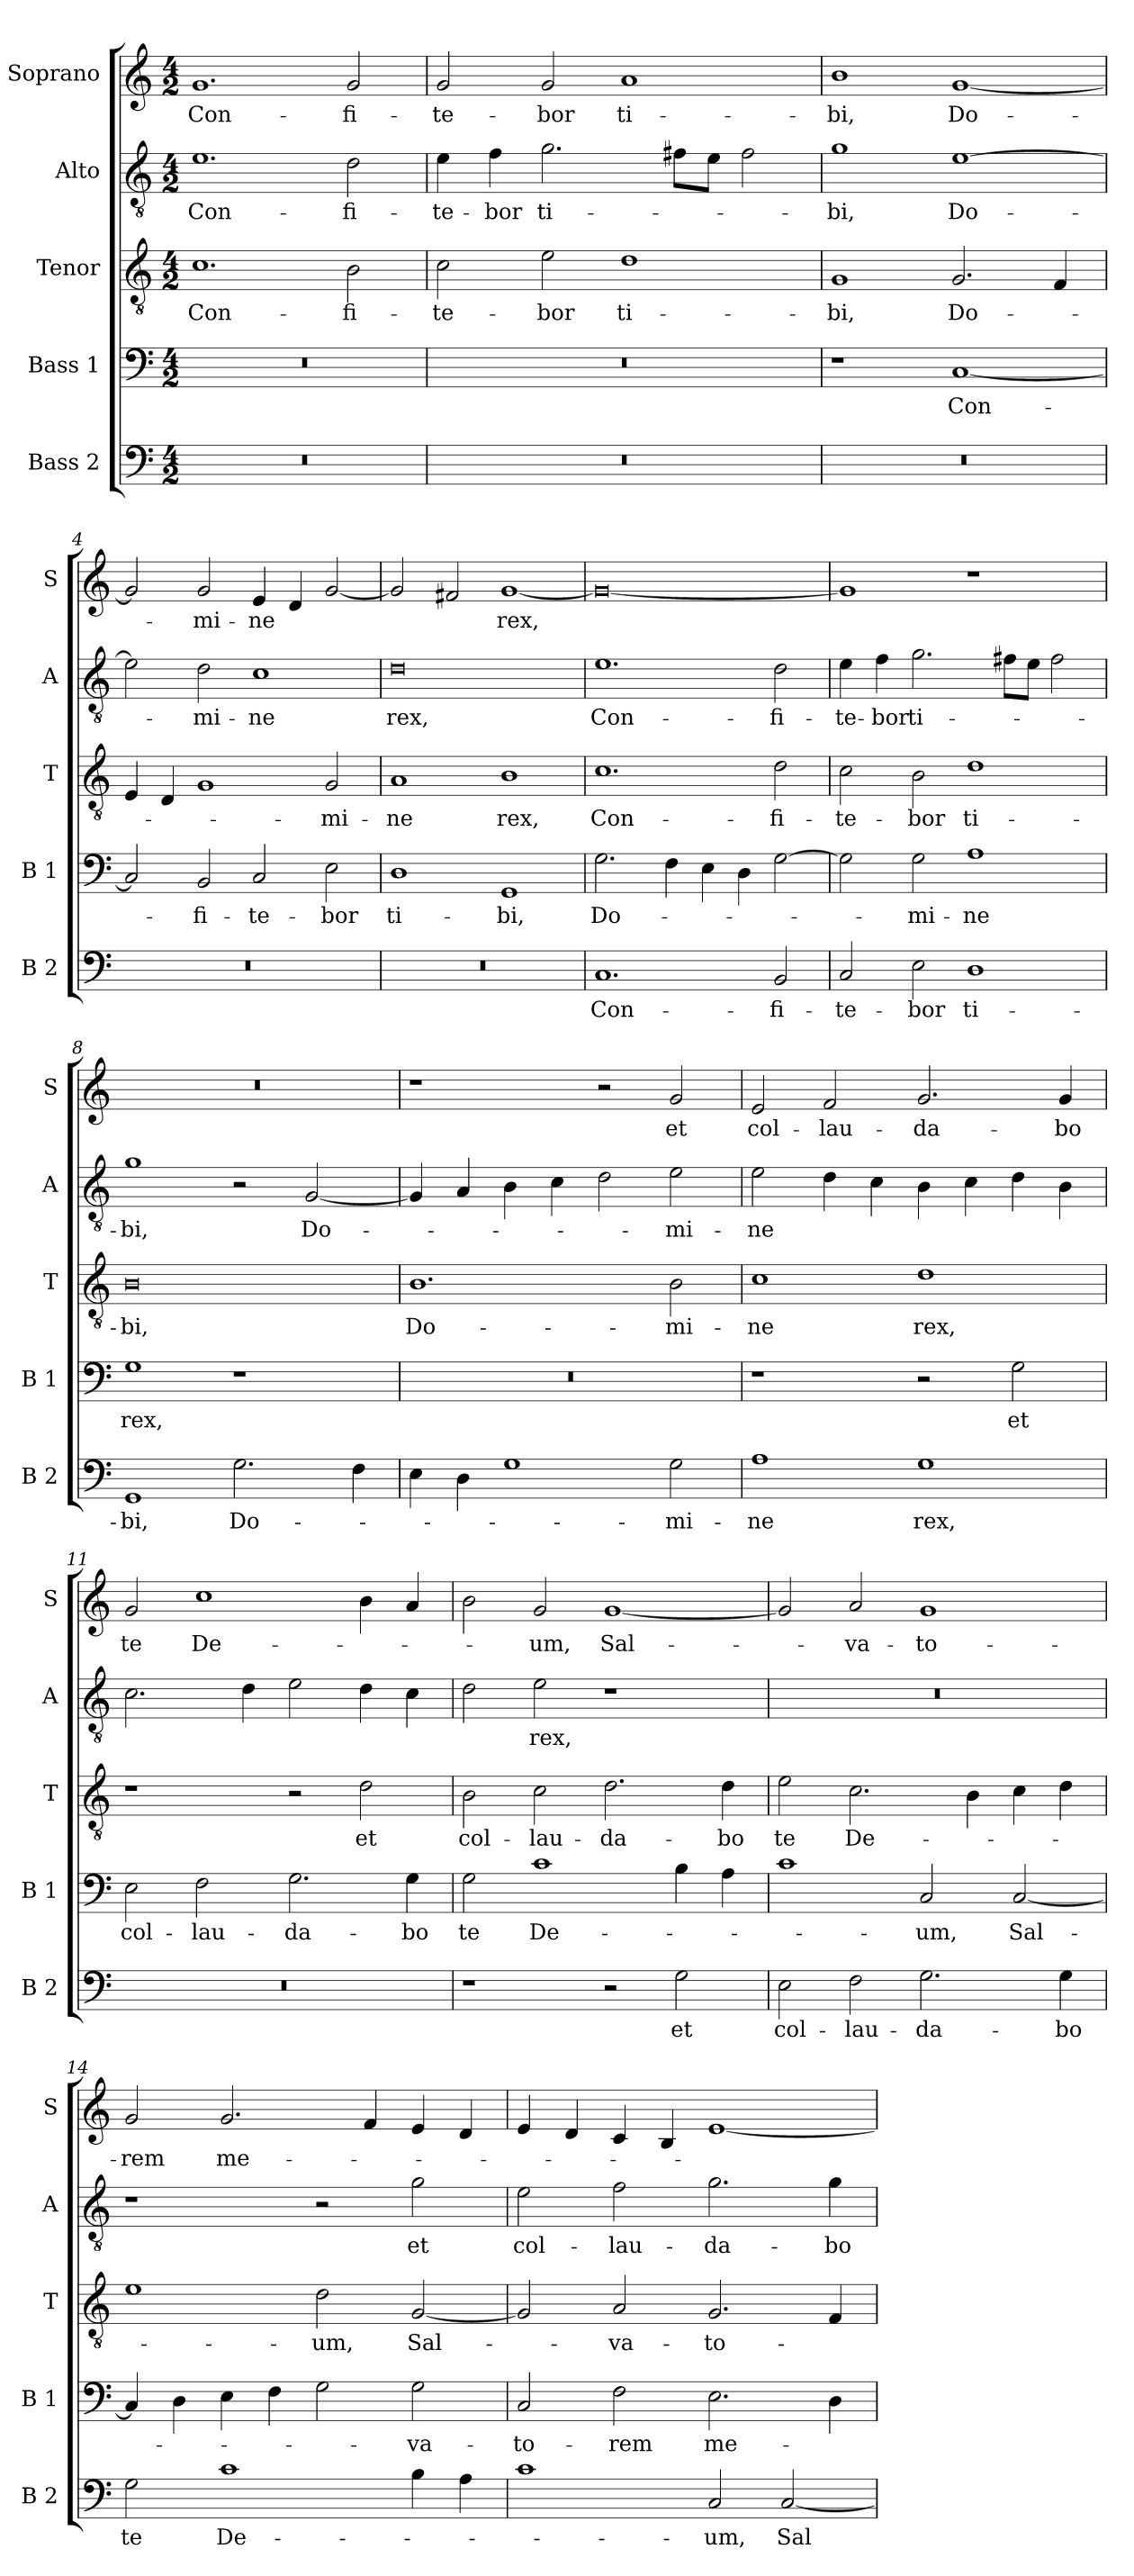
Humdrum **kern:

**kern	**text	**kern	**text	**kern	**text	**kern	**text	**kern	**text
*part5	*part5	*part4	*part4	*part3	*part3	*part2	*part2	*part1	*part1
*staff5	*staff5	*staff4	*staff4	*staff3	*staff3	*staff2	*staff2	*staff1	*staff1
*I"Bass 2	*	*I"Bass 1	*	*I"Tenor	*	*I"Alto	*	*I"Soprano	*
*I'B 2	*	*I'B 1	*	*I'T	*	*I'A	*	*I'S	*
*clefF4	*	*clefF4	*	*clefGv2	*	*clefGv2	*	*clefG2	*
*k[]	*	*k[]	*	*k[]	*	*k[]	*	*k[]	*
*C:	*	*C:	*	*C:	*	*C:	*	*C:	*
*M4/2	*	*M4/2	*	*M4/2	*	*M4/2	*	*M4/2	*
=1	=1	=1	=1	=1	=1	=1	=1	=1	=1
!	!	!	!	!	!LO:LY:b	!	!LO:LY:b	!	!LO:LY:b
0r	.	0r	.	1.c	Con-	1.e	Con-	1.g	Con-
!	!	!	!	!	!LO:LY:b	!	!LO:LY:b	!	!LO:LY:b
.	.	.	.	2B\	-fi-	2d\	-fi-	2g/	-fi-
=2	=2	=2	=2	=2	=2	=2	=2	=2	=2
!	!	!	!	!	!LO:LY:b	!	!LO:LY:b	!	!LO:LY:b
0r	.	0r	.	2c\	-te-	4e\	-te-	2g/	-te-
!	!	!	!	!	!	!	!LO:LY:b	!	!
.	.	.	.	.	.	4f\	-bor	.	.
!	!	!	!	!	!LO:LY:b	!	!LO:LY:b	!	!LO:LY:b
.	.	.	.	2e\	-bor	2.g\	ti-	2g/	-bor
!	!	!	!	!	!LO:LY:b	!	!	!	!LO:LY:b
.	.	.	.	1d	ti-	.	.	1a	ti-
.	.	.	.	.	.	8f#X\L	.	.	.
.	.	.	.	.	.	8e\J	.	.	.
.	.	.	.	.	.	2f#\	.	.	.
=3	=3	=3	=3	=3	=3	=3	=3	=3	=3
!	!	!	!	!	!LO:LY:b	!	!LO:LY:b	!	!LO:LY:b
0r	.	1r	.	1G	-bi,	1g	-bi,	1b	-bi,
!	!	!	!LO:LY:b	!	!LO:LY:b	!	!LO:LY:b	!	!LO:LY:b
.	.	[1C	Con-	2.G/	Do-	[1e	Do-	[1g	Do-
.	.	.	.	4F/	.	.	.	.	.
=4	=4	=4	=4	=4	=4	=4	=4	=4	=4
0r	.	2C/]	.	4E/	.	2e\]	.	2g/]	.
.	.	.	.	4D/	.	.	.	.	.
!	!	!	!LO:LY:b	!	!	!	!LO:LY:b	!	!LO:LY:b
.	.	2BB/	-fi-	1G	.	2d\	-mi-	2g/	-mi-
!	!	!	!LO:LY:b	!	!	!	!LO:LY:b	!	!LO:LY:b
.	.	2C/	-te-	.	.	1c	-ne	4e/	-ne
.	.	.	.	.	.	.	.	4d/	.
!	!	!	!LO:LY:b	!	!LO:LY:b	!	!	!	!
.	.	2E\	-bor	2G/	-mi-	.	.	[2g/	.
=5	=5	=5	=5	=5	=5	=5	=5	=5	=5
!	!	!	!LO:LY:b	!	!LO:LY:b	!	!LO:LY:b	!	!
0r	.	1D	ti-	1A	-ne	0d	rex,	2g/]	.
.	.	.	.	.	.	.	.	2f#X/	.
!	!	!	!LO:LY:b	!	!LO:LY:b	!	!	!	!LO:LY:b
.	.	1GG	-bi,	1B	rex,	.	.	[1g	rex,
!!LO:LB:g=z
=6	=6	=6	=6	=6	=6	=6	=6	=6	=6
!	!LO:LY:b	!	!LO:LY:b	!	!LO:LY:b	!	!LO:LY:b	!	!
1.C	Con-	2.G\	Do-	1.c	Con-	1.e	Con-	0g_	.
.	.	4F\	.	.	.	.	.	.	.
.	.	4E\	.	.	.	.	.	.	.
.	.	4D\	.	.	.	.	.	.	.
!	!LO:LY:b	!	!	!	!LO:LY:b	!	!LO:LY:b	!	!
2BB/	-fi-	[2G\	.	2d\	-fi-	2d\	-fi-	.	.
=7	=7	=7	=7	=7	=7	=7	=7	=7	=7
!	!LO:LY:b	!	!	!	!LO:LY:b	!	!LO:LY:b	!	!
2C/	-te-	2G\]	.	2c\	-te-	4e\	-te-	1g]	.
!	!	!	!	!	!	!	!LO:LY:b	!	!
.	.	.	.	.	.	4f\	-bor	.	.
!	!LO:LY:b	!	!LO:LY:b	!	!LO:LY:b	!	!LO:LY:b	!	!
2E\	-bor	2G\	-mi-	2B\	-bor	2.g\	ti-	.	.
!	!LO:LY:b	!	!LO:LY:b	!	!LO:LY:b	!	!	!	!
1D	ti-	1A	-ne	1d	ti-	.	.	1r	.
.	.	.	.	.	.	8f#X\L	.	.	.
.	.	.	.	.	.	8e\J	.	.	.
.	.	.	.	.	.	2f#\	.	.	.
=8	=8	=8	=8	=8	=8	=8	=8	=8	=8
!	!LO:LY:b	!	!LO:LY:b	!	!LO:LY:b	!	!LO:LY:b	!	!
1GG	-bi,	1G	rex,	0B	-bi,	1g	-bi,	0r	.
!	!LO:LY:b	!	!	!	!	!	!	!	!
2.G\	Do-	1r	.	.	.	2r	.	.	.
!	!	!	!	!	!	!	!LO:LY:b	!	!
.	.	.	.	.	.	[2G/	Do-	.	.
4F\	.	.	.	.	.	.	.	.	.
=9	=9	=9	=9	=9	=9	=9	=9	=9	=9
!	!	!	!	!	!LO:LY:b	!	!	!	!
4E\	.	0r	.	1.B	Do-	4G/]	.	1r	.
4D\	.	.	.	.	.	4A/	.	.	.
1G	.	.	.	.	.	4B\	.	.	.
.	.	.	.	.	.	4c\	.	.	.
.	.	.	.	.	.	2d\	.	2r	.
!	!LO:LY:b	!	!	!	!LO:LY:b	!	!LO:LY:b	!	!LO:LY:b
2G\	-mi-	.	.	2B\	-mi-	2e\	-mi-	2g/	et
=10	=10	=10	=10	=10	=10	=10	=10	=10	=10
!	!LO:LY:b	!	!	!	!LO:LY:b	!	!LO:LY:b	!	!LO:LY:b
1A	-ne	1r	.	1c	-ne	2e\	-ne	2e/	col-
!	!	!	!	!	!	!	!	!	!LO:LY:b
.	.	.	.	.	.	4d\	.	2f/	-lau-
.	.	.	.	.	.	4c\	.	.	.
!	!LO:LY:b	!	!	!	!LO:LY:b	!	!	!	!LO:LY:b
1G	rex,	2r	.	1d	rex,	4B\	.	2.g/	-da-
.	.	.	.	.	.	4c\	.	.	.
!	!	!	!LO:LY:b	!	!	!	!	!	!
.	.	2G\	et	.	.	4d\	.	.	.
!	!	!	!	!	!	!	!	!	!LO:LY:b
.	.	.	.	.	.	4B\	.	4g/	-bo
!!LO:PB:g=z
=11	=11	=11	=11	=11	=11	=11	=11	=11	=11
!	!	!	!LO:LY:b	!	!	!	!	!	!LO:LY:b
0r	.	2E\	col-	1r	.	2.c\	.	2g/	te
!	!	!	!LO:LY:b	!	!	!	!	!	!LO:LY:b
.	.	2F\	-lau-	.	.	.	.	1cc	De-
.	.	.	.	.	.	4d\	.	.	.
!	!	!	!LO:LY:b	!	!	!	!	!	!
.	.	2.G\	-da-	2r	.	2e\	.	.	.
!	!	!	!	!	!LO:LY:b	!	!	!	!
.	.	.	.	2d\	et	4d\	.	4b\	.
!	!	!	!LO:LY:b	!	!	!	!	!	!
.	.	4G\	-bo	.	.	4c\	.	4a/	.
=12	=12	=12	=12	=12	=12	=12	=12	=12	=12
!	!	!	!LO:LY:b	!	!LO:LY:b	!	!	!	!
1r	.	2G\	te	2B\	col-	2d\	.	2b\	.
!	!	!	!LO:LY:b	!	!LO:LY:b	!	!LO:LY:b	!	!LO:LY:b
.	.	1c	De-	2c\	-lau-	2e\	rex,	2g/	-um,
!	!	!	!	!	!LO:LY:b	!	!	!	!LO:LY:b
2r	.	.	.	2.d\	-da-	1r	.	[1g	Sal-
!	!LO:LY:b	!	!	!	!	!	!	!	!
2G\	et	4B\	.	.	.	.	.	.	.
!	!	!	!	!	!LO:LY:b	!	!	!	!
.	.	4A\	.	4d\	-bo	.	.	.	.
=13	=13	=13	=13	=13	=13	=13	=13	=13	=13
!	!LO:LY:b	!	!	!	!LO:LY:b	!	!	!	!
2E\	col-	1c	.	2e\	te	0r	.	2g/]	.
!	!LO:LY:b	!	!	!	!LO:LY:b	!	!	!	!LO:LY:b
2F\	-lau-	.	.	2.c\	De-	.	.	2a/	-va-
!	!LO:LY:b	!	!LO:LY:b	!	!	!	!	!	!LO:LY:b
2.G\	-da-	2C/	-um,	.	.	.	.	1g	-to-
.	.	.	.	4B\	.	.	.	.	.
!	!	!	!LO:LY:b	!	!	!	!	!	!
.	.	[2C/	Sal-	4c\	.	.	.	.	.
!	!LO:LY:b	!	!	!	!	!	!	!	!
4G\	-bo	.	.	4d\	.	.	.	.	.
=14	=14	=14	=14	=14	=14	=14	=14	=14	=14
!	!LO:LY:b	!	!	!	!	!	!	!	!LO:LY:b
2G\	te	4C/]	.	1e	.	1r	.	2g/	-rem
.	.	4D\	.	.	.	.	.	.	.
!	!LO:LY:b	!	!	!	!	!	!	!	!LO:LY:b
1c	De-	4E\	.	.	.	.	.	2.g/	me-
.	.	4F\	.	.	.	.	.	.	.
!	!	!	!	!	!LO:LY:b	!	!	!	!
.	.	2G\	.	2d\	-um,	2r	.	.	.
.	.	.	.	.	.	.	.	4f/	.
!	!	!	!LO:LY:b	!	!LO:LY:b	!	!LO:LY:b	!	!
4B\	.	2G\	-va-	[2G/	Sal-	2g\	et	4e/	.
4A\	.	.	.	.	.	.	.	4d/	.
=15	=15	=15	=15	=15	=15	=15	=15	=15	=15
!	!	!	!LO:LY:b	!	!	!	!LO:LY:b	!	!
1c	.	2C/	-to-	2G/]	.	2e\	col-	4e/	.
.	.	.	.	.	.	.	.	4d/	.
!	!	!	!LO:LY:b	!	!LO:LY:b	!	!LO:LY:b	!	!
.	.	2F\	-rem	2A/	-va-	2f\	-lau-	4c/	.
.	.	.	.	.	.	.	.	4B/	.
!	!LO:LY:b	!	!LO:LY:b	!	!LO:LY:b	!	!LO:LY:b	!	!
2C/	-um,	2.E\	me-	2.G/	-to-	2.g\	-da-	[1e	.
!	!LO:LY:b	!	!	!	!	!	!	!	!
[2C/	Sal-	.	.	.	.	.	.	.	.
!	!	!	!	!	!	!	!LO:LY:b	!	!
.	.	4D\	.	4F/	.	4g\	-bo	.	.
=	=	=	=	=	=	=	=	=	=
*-	*-	*-	*-	*-	*-	*-	*-	*-	*-
